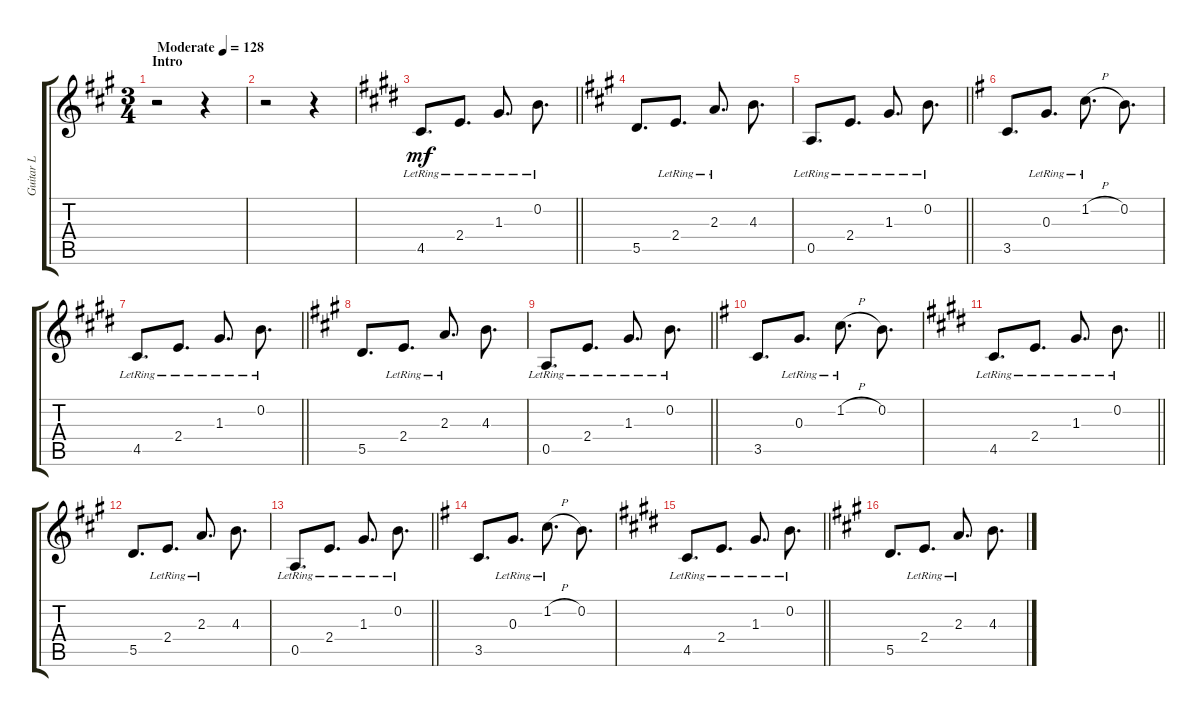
\track ("Guitar L" "Guitar L") {instrument distortionguitar}
\staff {score tabs}
\tuning (E4 B3 G3 D3 A2 D2) {hide}
\ts (3 4)
\section ("" "Intro")
\tempo (128 "Moderate")
\clef g2
\ks a
r.2{dy mf instrument distortionguitar} r.4 |
r.2 r.4 |
\barLineRight lightlight
\ks e
4.5{lr}.8{d} 2.4{lr}.8{d} 1.3{lr}.8{d} 0.2{lr}.8{d} |
\ks a
5.5.8{d} 2.4{lr}.8{d} 2.3{lr}.8{d} 4.3.8{d} |
\barLineRight lightlight
0.5{lr}.8{d} 2.4{lr}.8{d} 1.3{lr}.8{d} 0.2{lr}.8{d} |
\ks g
3.5.8{d} 0.3{lr}.8{d} 1.2{h lr}.8{d} 0.2.8{d} |
\barLineRight lightlight
\ks e
4.5{lr}.8{d} 2.4{lr}.8{d} 1.3{lr}.8{d} 0.2{lr}.8{d} |
\ks a
5.5.8{d} 2.4{lr}.8{d} 2.3{lr}.8{d} 4.3.8{d} |
\barLineRight lightlight
0.5{lr}.8{d} 2.4{lr}.8{d} 1.3{lr}.8{d} 0.2{lr}.8{d} |
\ks g
3.5.8{d} 0.3{lr}.8{d} 1.2{h lr}.8{d} 0.2.8{d} |
\barLineRight lightlight
\ks e
4.5{lr}.8{d} 2.4{lr}.8{d} 1.3{lr}.8{d} 0.2{lr}.8{d} |
\ks a
5.5.8{d} 2.4{lr}.8{d} 2.3{lr}.8{d} 4.3.8{d} |
\barLineRight lightlight
0.5{lr}.8{d} 2.4{lr}.8{d} 1.3{lr}.8{d} 0.2{lr}.8{d} |
\ks g
3.5.8{d} 0.3{lr}.8{d} 1.2{h lr}.8{d} 0.2.8{d} |
\barLineRight lightlight
\ks e
4.5{lr}.8{d} 2.4{lr}.8{d} 1.3{lr}.8{d} 0.2{lr}.8{d} |
\ks a
5.5.8{d} 2.4{lr}.8{d} 2.3{lr}.8{d} 4.3.8{d}
